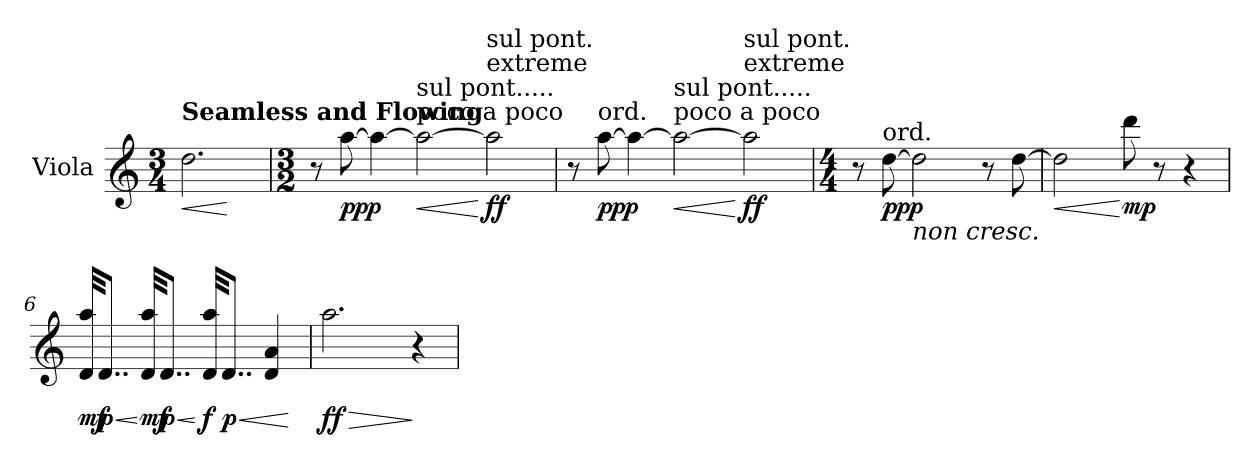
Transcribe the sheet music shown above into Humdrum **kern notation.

**kern	**dynam
*part1	*part1
*staff1	*staff1
*I"Viola	*
*I'Vla.	*
*clefG2	*
*k[]	*
*M3/4	*
*MM58	*
=1	=1
!LO:TX:a:B:t=Seamless and Flowing	!
!	!LO:HP:b
!	!LO:DY:n=1:b
!	!LO:DY:n=2:b
2.dd\	< ppp ff
.	[
=2	=2
*M3/2	*
8r	.
!	!LO:DY:b
[8aa\	ppp
4aa\_	.
!LO:TX:a:t=poco a poco	!
!LO:TX:a:t=sul pont.....	!
!	!LO:HP:b
2aa\_	<
!LO:TX:a:t=extreme	!
!LO:TX:a:t=sul pont.	!
!	!LO:DY:n=1:b
2aa\]	[ ff
=3	=3
8r	.
!LO:TX:a:t=ord.	!
!	!LO:DY:b
[8aa\	ppp
4aa\_	.
!LO:TX:a:t=poco a poco	!
!LO:TX:a:t=sul pont.....	!
!	!LO:HP:b
2aa\_	<
!LO:TX:a:t=extreme	!
!LO:TX:a:t=sul pont.	!
!	!LO:DY:n=1:b
2aa\]	[ ff
!!LO:LB:g=z
=4	=4
*M4/4	*
8r	.
!LO:TX:a:t=ord.	!
!	!LO:DY:b
[8dd\	ppp
!LO:TX:b:i:t=non cresc.	!
2dd\]	.
8r	.
[8dd\	.
=5	=5
!	!LO:HP:b
2dd\]	<
!	!LO:DY:n=1:b
8ddd\	[ mp
8r	.
4r	.
=6	=6
!	!LO:DY:b
32d/ 32aa/KKL	mf
!	!LO:HP:b
!	!LO:DY:n=1:b
8..d/J	< p
!	!LO:DY:n=2:b
32d/ 32aa/KKL	[ mf
!	!LO:HP:b
!	!LO:DY:n=3:b
8..d/J	< p
!	!LO:DY:n=4:b
32d/ 32aa/KKL	[ f
!	!LO:HP:b
!	!LO:DY:n=5:b
8..d/J	< p
4d/ 4a/	.
.	[
=7	=7
!	!LO:HP:b
!	!LO:DY:n=1:b
2.aa\	> ff
4r	]
=	=
*-	*-
